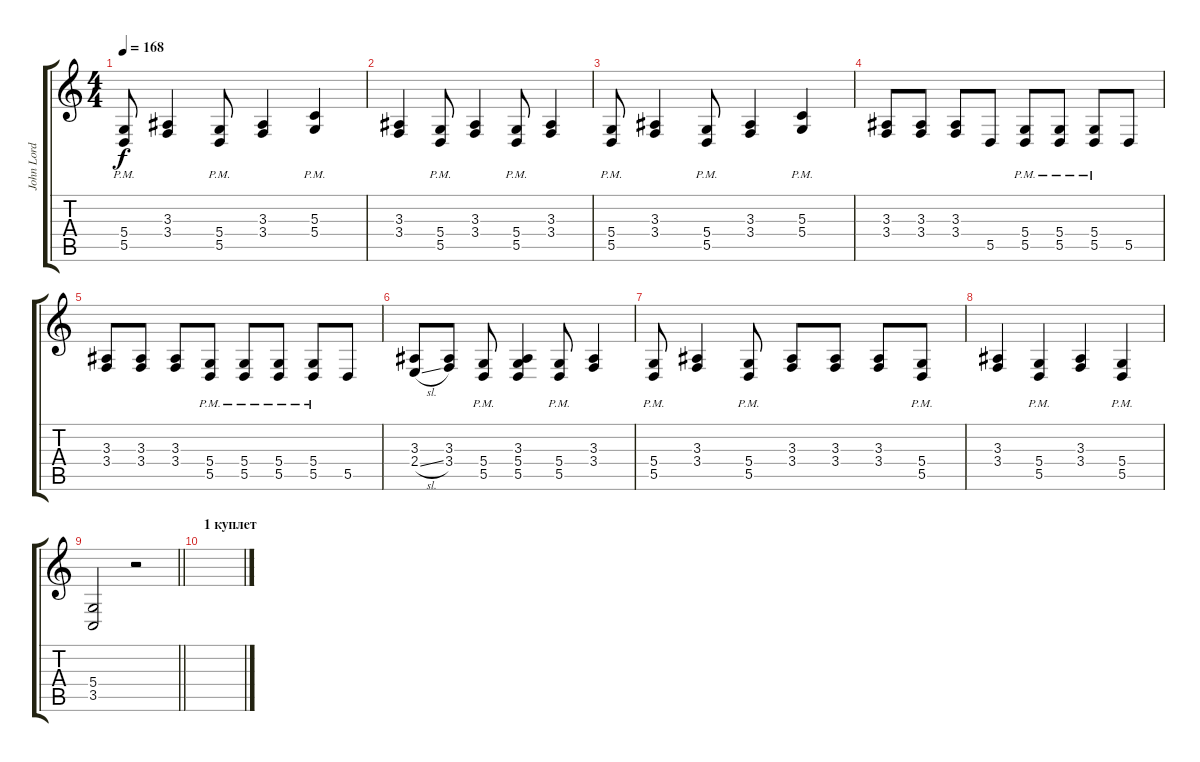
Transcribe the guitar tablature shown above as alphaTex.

\track ("John Lord (left hand)" "John Lord ") {instrument drawbarorgan}
\staff {score tabs}
\tuning (E4 B3 G3 D3 A2 E2) {hide}
\ts (4 4)
\tempo 168
\clef g2
\ks c
(5.4{pm} 5.5{pm}).8{dy f} (3.3 3.4).4 (5.4{pm} 5.5{pm}).8 (3.3 3.4).4 (5.3{pm} 5.4{pm}).4 |
(3.3 3.4).4 (5.4{pm} 5.5{pm}).8 (3.3 3.4).4 (5.4{pm} 5.5{pm}).8 (3.3 3.4).4 |
(5.4{pm} 5.5{pm}).8 (3.3 3.4).4 (5.4{pm} 5.5{pm}).8 (3.3 3.4).4 (5.3{pm} 5.4{pm}).4 |
(3.3 3.4).8 (3.3 3.4).8 (3.3 3.4).8 5.5.8 (5.4{pm} 5.5{pm}).8 (5.4{pm} 5.5{pm}).8 (5.4{pm} 5.5{pm}).8 5.5.8 |
(3.3 3.4).8 (3.3 3.4).8 (3.3 3.4).8 (5.4{pm} 5.5{pm}).8 (5.4{pm} 5.5{pm}).8 (5.4{pm} 5.5{pm}).8 (5.4{pm} 5.5{pm}).8 5.5.8 |
(3.3 2.4{sl}).8 (3.3 3.4).8 (5.4{pm} 5.5{pm}).8 (3.3 5.4 5.5).4 (5.4{pm} 5.5{pm}).8 (3.3 3.4).4 |
(5.4{pm} 5.5{pm}).8 (3.3 3.4).4 (5.4{pm} 5.5{pm}).8 (3.3 3.4).8 (3.3 3.4).8 (3.3 3.4).8 (5.4{pm} 5.5{pm}).8 |
(3.3 3.4).4 (5.4{pm} 5.5{pm}).4 (3.3 3.4).4 (5.4{pm} 5.5{pm}).4 |
\barLineRight lightlight
(5.4 3.5).2 r.2 |
\section ("" "1 куплет")
